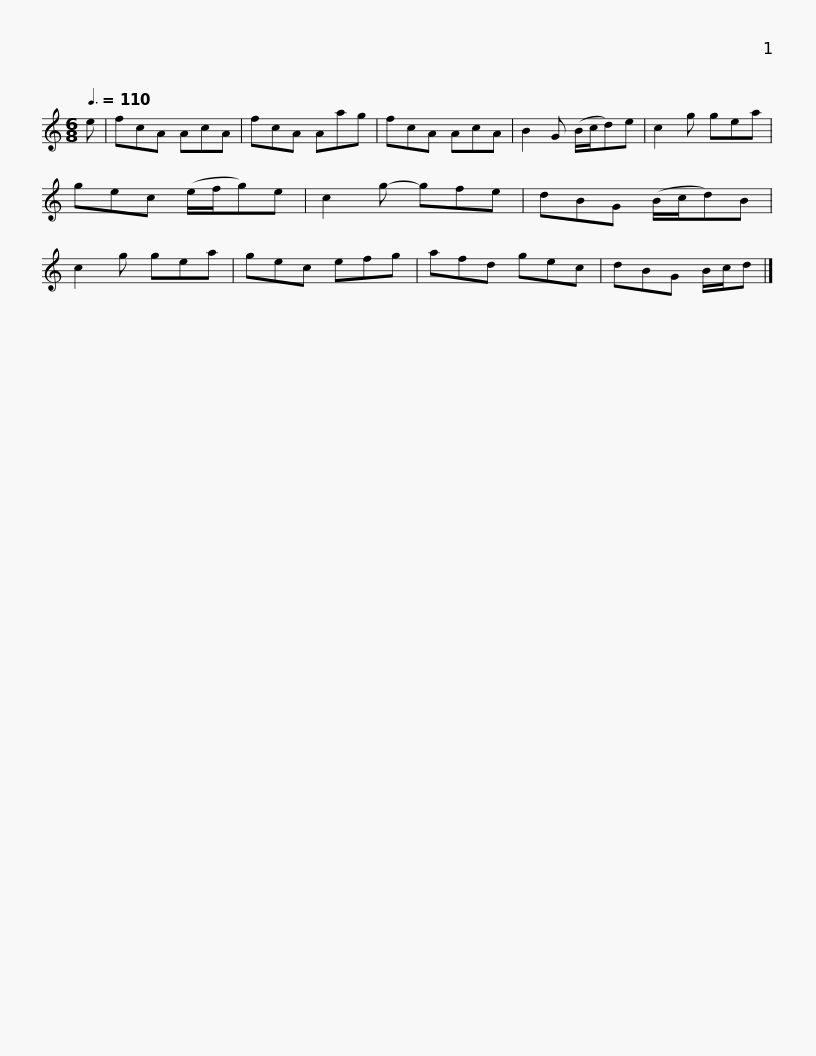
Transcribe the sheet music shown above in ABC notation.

X:1
L:1/8
Q:3/8=110
M:6/8
I:linebreak $
K:C
V:1 treble
V:1
 e | fcA AcA | fcA Aag | fcA AcA | B2 G (B/c/d)e | %5
 c2 g gea | gec (e/f/g)e | c2 g- gfe |$ dBG (B/c/d)B | c2 g gea | %10
 gec efg | afd gec | dBG B/c/d |] %13
